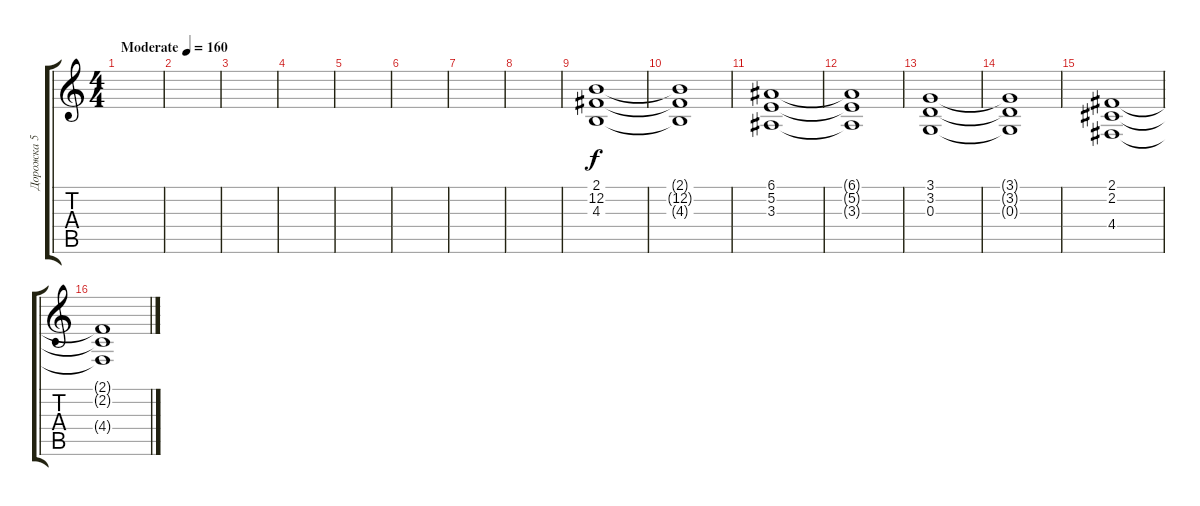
\track ("Дорожка 5" "Дорожка 5") {instrument stringensemble1}
\staff {score tabs}
\tuning (E4 B3 G3 D3 A2 E2) {hide}
\ts (4 4)
\tempo (160 "Moderate")
\clef g2
\ks c
|
|
|
|
|
|
|
|
(2.1 12.2 4.3).1 |
(2.1{t} 12.2{t} 4.3{t}).1 |
(6.1 5.2 3.3).1 |
(6.1{t} 5.2{t} 3.3{t}).1 |
(3.1 3.2 0.3).1 |
(3.1{t} 3.2{t} 0.3{t}).1 |
(2.1 2.2 4.4).1 |
(2.1{t} 2.2{t} 4.4{t}).1
